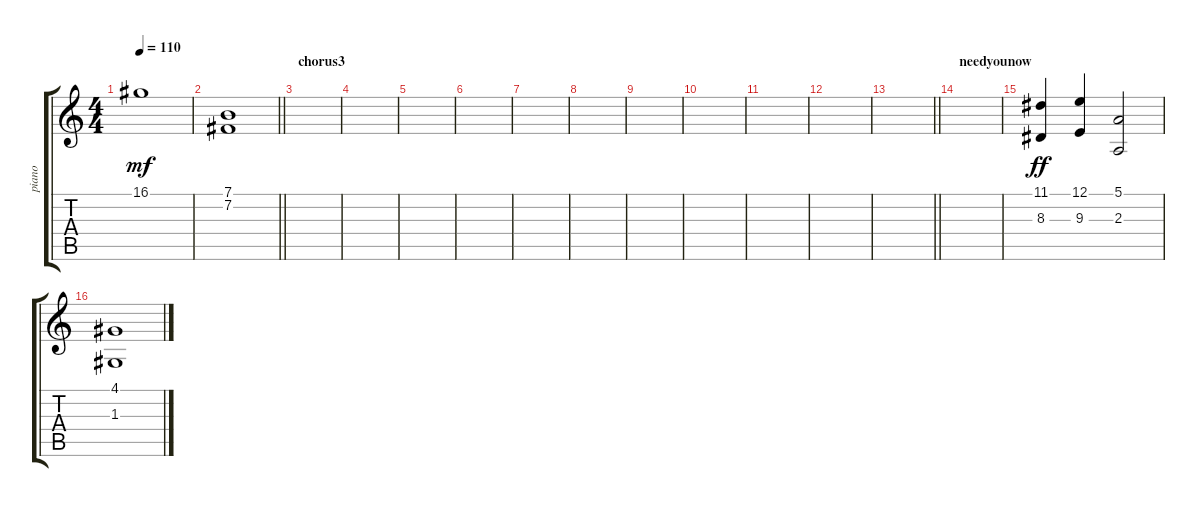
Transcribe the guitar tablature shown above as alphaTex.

\track ("piano" "piano") {instrument acousticgrandpiano}
\staff {score tabs}
\tuning (E4 B3 G3 D3 A2 E2) {hide}
\ts (4 4)
\tempo 110
\clef g2
\ks c
16.1.1{dy mf} |
\barLineRight lightlight
(7.1 7.2).1 |
\section ("" "chorus3")
|
|
|
|
|
|
|
|
|
|
\barLineRight lightlight
|
\section ("" "needyounow")
|
(11.1 8.3).4{dy ff} (12.1 9.3).4 (5.1 2.3).2 |
(4.1 1.3).1
